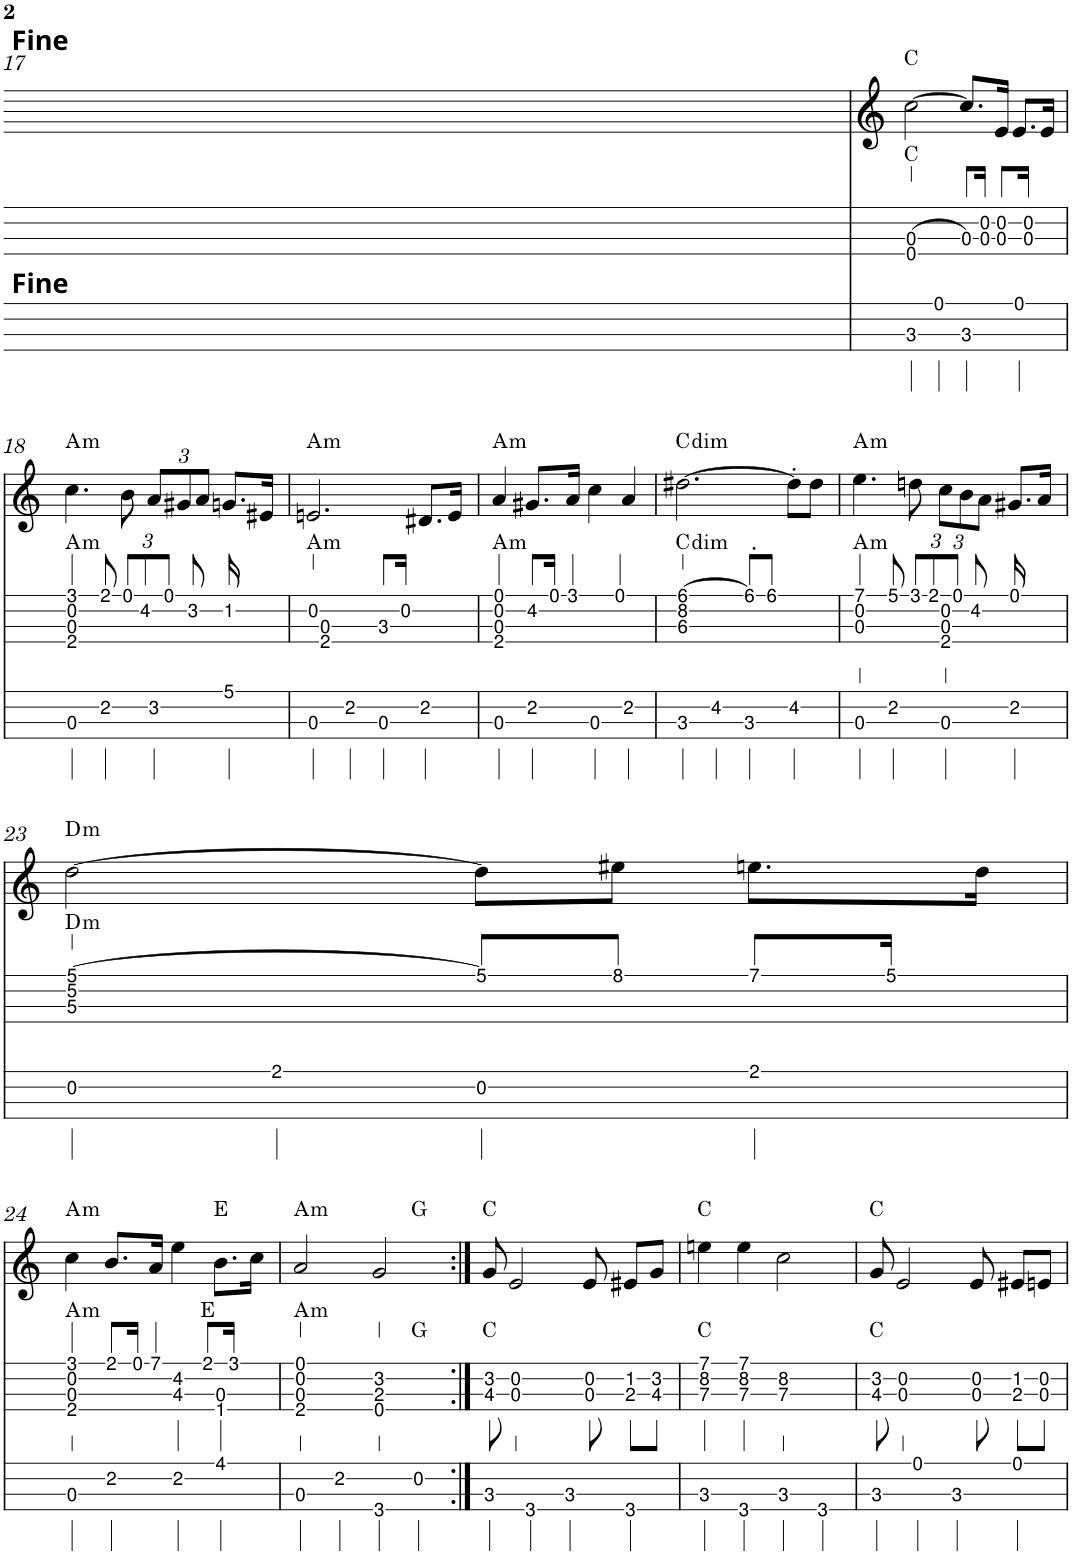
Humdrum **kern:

**kern	**kern	**harte	**kern	**harte
*part3	*part2	*part2	*part1	*part1
*staff3	*staff2	*	*staff1	*
*I"Bass Guitar	*I"Ukulele	*	*I"Mandolin	*
*	*	*	*I'Mdln	*
!!LO:PB:g=z
*	*	*	*clefG2	*
*k[]	*k[]	*	*k[]	*
*M4/4	*M4/4	*	*M4/4	*
=17	=17	=17	=17	=17
*	*^	*	*	*
4CC\	[2c/	1G	C:maj	[2cc\	C:maj
4GG\	.	.	.	.	.
4CC\	8c/L]	.	.	8.cc/L]	.
.	16c/ 16e/Jk	.	.	.	.
.	8c/ 8e/L	.	.	16e/Jk	.
4GG\	.	.	.	8.e/L	.
.	16c/ 16e/Jk	.	.	.	.
.	8ryy	.	.	.	.
.	.	.	.	16e/Jk	.
!!LO:LB:g=z
=18	=18	=18	=18	=18	=18
!	!	!	!LO:H:kt=m	!	!LO:H:kt=m
4AAA\	4cc/	1A 1c 1e	A:min	4.cc\	A:min
4EE\	8b/	.	.	.	.
*	*Xbrackettup	*	*	*	*
.	12a/L	.	.	8b\	.
.	12g#/	.	.	.	.
*	*	*	*	*Xbrackettup	*
4EE#\	.	.	.	12a/L	.
.	12a/J	.	.	.	.
.	.	.	.	12g#X/	.
.	8g/	.	.	.	.
.	.	.	.	12a/J	.
4C\	16e#/	.	.	8.gn/L	.
.	8.ryy	.	.	.	.
.	.	.	.	16e#X/Jk	.
=19	=19	=19	=19	=19	=19
!	!	!	!LO:H:kt=m	!	!LO:H:kt=m
4AAA\	2e/	16ryy	A:min	2.en/	A:min
.	.	[2...A [2...c	.	.	.
4EE\	.	.	.	.	.
4AAA\	8d#/L	.	.	.	.
.	16e/Jk	.	.	.	.
.	4ryy	.	.	.	.
4EE\	.	.	.	8.d#X/L	.
.	16ryy	.	.	16e/Jk	.
16ryy	16ryy	16ryy	.	16ryy	.
=20	=20	=20	=20	=20	=20
!	!	!	!LO:H:kt=m	!	!LO:H:kt=m
4AAA\	4a/	1A 1c 1e	A:min	4a/	A:min
4EE\	16ryy	.	.	8.g#X/L	.
.	8g#/L	.	.	.	.
.	16a/Jk	.	.	16a/Jk	.
4AAA\	4cc/	.	.	4cc\	.
4EE\	4a/	.	.	4a/	.
16ryy	16ryy	16A] 16c]	.	16ryy	.
=21	=21	=21	=21	=21	=21
!	!	!	!LO:H:kt=dim	!	!LO:H:kt=dim
4CC\	[2dd#/	1f# 1cc	C:dim	[2.dd#X\	C:dim
4FF#\	.	.	.	.	.
4CC\	8dd#'/L]	.	.	.	.
.	8dd#/J	.	.	.	.
4FF#\	4ryy	.	.	8dd#'\L]	.
.	.	.	.	8dd#\J	.
=22	=22	=22	=22	=22	=22
!	!	!	!LO:H:kt=m	!	!LO:H:kt=m
4AAA\	4ee/	2c\ 2e\	A:min	4.ee\	A:min
4EE\	8dd/	.	.	.	.
.	12cc/L	.	.	8ddn\	.
.	12b/	.	.	.	.
4AAA\	.	2A\ 2c\ 2e\	.	12cc\L	.
.	12a/J	.	.	.	.
.	.	.	.	12b\	.
.	8g#/	.	.	.	.
.	.	.	.	12a\J	.
4EE\	16a/	.	.	8.g#X/L	.
.	8.ryy	.	.	.	.
.	.	.	.	16a/Jk	.
!!LO:LB:g=z
=23	=23	=23	=23	=23	=23
!	!	!	!LO:H:kt=m	!	!LO:H:kt=m
4DD\	[2dd/	1f 1a	D:min	[2dd\	D:min
4AA\	.	.	.	.	.
4DD\	8dd/L]	.	.	8dd\L]	.
.	8ee#/J	.	.	8ee#X\J	.
4AA\	8ee/L	.	.	8.een\L	.
.	16dd/Jk	.	.	.	.
.	16ryy	.	.	16dd\Jk	.
!!LO:LB:g=z
=24	=24	=24	=24	=24	=24
!	!	!	!LO:H:kt=m	!	!LO:H:kt=m
4AAA\	4cc/	2A\ 2c\ 2e\	A:min	4cc\	A:min
4EE\	8b/L	.	.	8.b/L	.
.	16a/Jk	.	.	.	.
.	4ee/	.	.	16a/Jk	.
4EE\	.	4e\ 4g#\	.	4ee\	.
.	8b/L	.	E:maj	.	.
4BB\	.	4G#\ 4c\	.	8.b\L	E:maj
.	16cc/Jk	.	.	.	.
.	8ryy	.	.	.	.
.	.	.	.	16cc\Jk	.
=25	=25	=25	=25	=25	=25
!	!	!	!LO:H:kt=m	!	!LO:H:kt=m
*	*	*^	*	*^	*
4AAA\	2a/	2A\ 2c\ 2e\	2.ryy	A:min	2a/	2.ryy	A:min
4EE\	.	.	.	.	.	.	.
4GGG\	2g/	2G\ 2d\	.	.	2g/	.	.
4DD\	.	.	4ryy	G:maj	.	4ryy	G:maj
*	*v	*v	*v	*	*	*	*
*	*	*	*v	*v	*
=26:|!	=26:|!	=26:|!	=26:|!	=26:|!
4CC\	8e\ 8g\	C:maj	8g/	C:maj
.	2c\ 2e\	.	2e/	.
4GGG\	.	.	.	.
4CC\	.	.	.	.
.	8c\ 8e\	.	8e/	.
4GGG\	8d\ 8e#\L	.	8e#X/L	.
.	8e\ 8g\J	.	8g/J	.
=27	=27	=27	=27	=27
4CC\	4g\ 4cc\ 4ee\	C:maj	4een\	C:maj
4GGG\	4g\ 4cc\ 4ee\	.	4ee\	.
4CC\	2g\ 2cc\	.	2cc\	.
4GGG\	.	.	.	.
=28	=28	=28	=28	=28
4CC\	8e\ 8g\	C:maj	8g/	C:maj
.	2c\ 2e\	.	2e/	.
4GG\	.	.	.	.
4CC\	.	.	.	.
.	8c\ 8e\	.	8e/	.
4GG\	8d\ 8e#\L	.	8e#X/L	.
.	8c\ 8e\J	.	8en/J	.
=	=	=	=	=
*-	*-	*-	*-	*-
